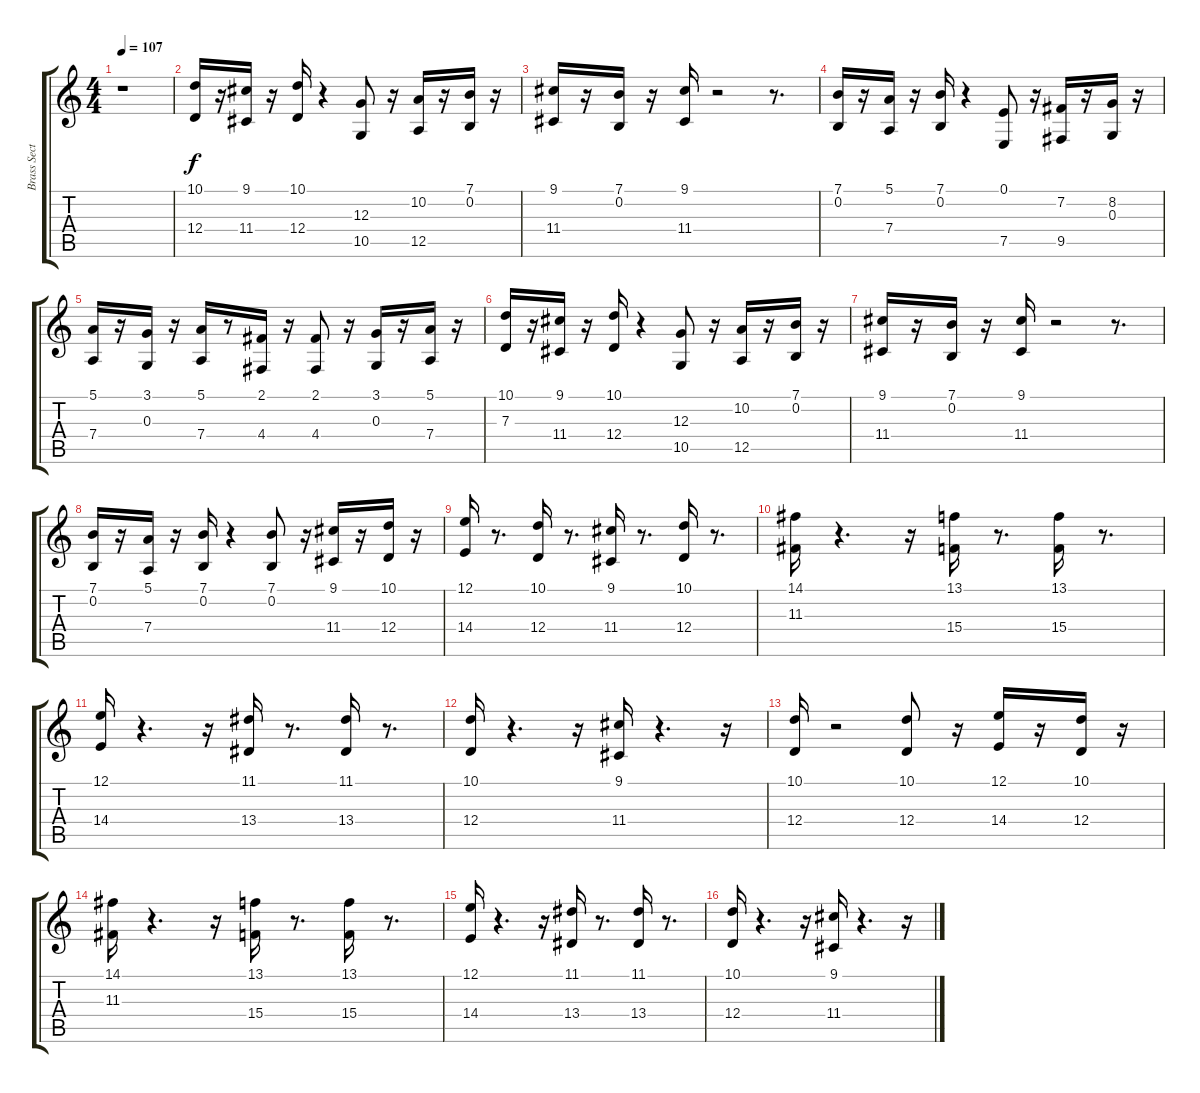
\track ("Brass Section" "Brass Sect") {instrument brasssection}
\staff {score tabs}
\tuning (E4 B3 G3 D3 A2 E2) {hide}
\ts (4 4)
\tempo 107
\clef g2
\ks c
r.1{dy f instrument brasssection} |
(10.1 12.4).16 r.16 (9.1 11.4).16 r.16 (10.1 12.4).16 r.4 (12.3 10.5).8 r.16 (10.2 12.5).16 r.16 (7.1 0.2).16 r.16 |
(9.1 11.4).16 r.16 (7.1 0.2).16 r.16 (9.1 11.4).16 r.2 r.8{d} |
(7.1 0.2).16 r.16 (5.1 7.4).16 r.16 (7.1 0.2).16 r.4 (0.1 7.5).8 r.16 (7.2 9.5).16 r.16 (8.2 0.3).16 r.16 |
(5.1 7.4).16 r.16 (3.1 0.3).16 r.16 (5.1 7.4).16 r.8 (2.1 4.4).16 r.16 (2.1 4.4).8 r.16 (3.1 0.3).16 r.16 (5.1 7.4).16 r.16 |
(10.1 7.3).16 r.16 (9.1 11.4).16 r.16 (10.1 12.4).16 r.4 (12.3 10.5).8 r.16 (10.2 12.5).16 r.16 (7.1 0.2).16 r.16 |
(9.1 11.4).16 r.16 (7.1 0.2).16 r.16 (9.1 11.4).16 r.2 r.8{d} |
(7.1 0.2).16 r.16 (5.1 7.4).16 r.16 (7.1 0.2).16 r.4 (7.1 0.2).8 r.16 (9.1 11.4).16 r.16 (10.1 12.4).16 r.16 |
(12.1 14.4).16 r.8{d} (10.1 12.4).16 r.8{d} (9.1 11.4).16 r.8{d} (10.1 12.4).16 r.8{d} |
(14.1 11.3).16 r.4{d} r.16 (13.1 15.4).16 r.8{d} (13.1 15.4).16 r.8{d} |
(12.1 14.4).16 r.4{d} r.16 (11.1 13.4).16 r.8{d} (11.1 13.4).16 r.8{d} |
(10.1 12.4).16 r.4{d} r.16 (9.1 11.4).16 r.4{d} r.16 |
(10.1 12.4).16 r.2 (10.1 12.4).8 r.16 (12.1 14.4).16 r.16 (10.1 12.4).16 r.16 |
(14.1 11.3).16 r.4{d} r.16 (13.1 15.4).16 r.8{d} (13.1 15.4).16 r.8{d} |
(12.1 14.4).16 r.4{d} r.16 (11.1 13.4).16 r.8{d} (11.1 13.4).16 r.8{d} |
(10.1 12.4).16 r.4{d} r.16 (9.1 11.4).16 r.4{d} r.16
